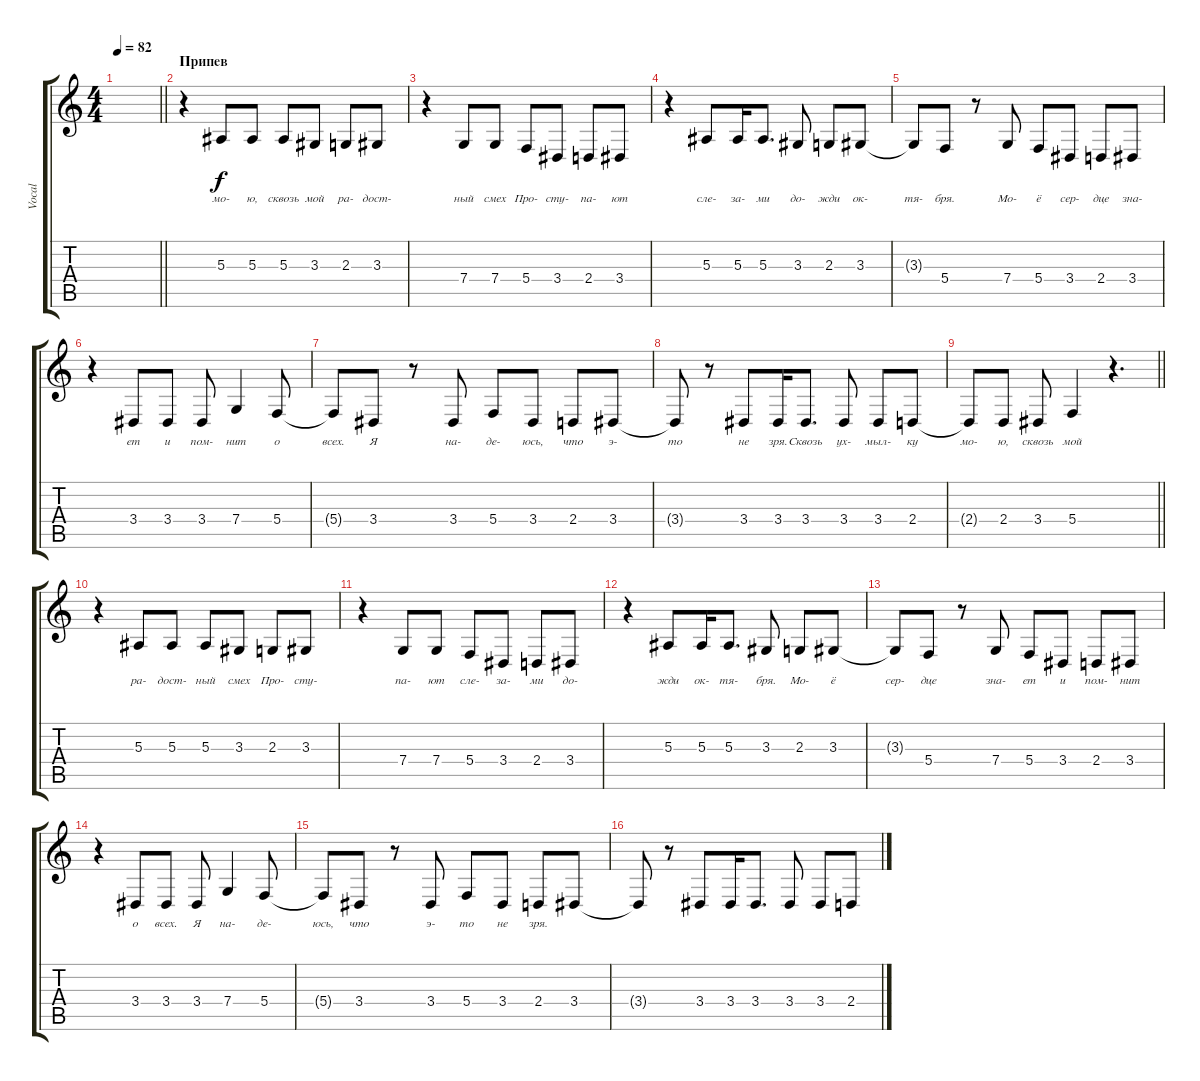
\track ("Vocal" "Vocal") {instrument oboe}
\staff {score tabs}
\tuning (D4 A3 F3 C3 G2 C2) {hide}
\ts (4 4)
\tempo 82
\clef g2
\barLineRight lightlight
\ks c
|
\section ("" "Припев")
r.4 5.3.8{lyrics (0 "мо-") lyrics (1 "") lyrics (2 "") lyrics (3 "") lyrics (4 "")} 5.3.8{lyrics (0 "ю,") lyrics (1 "") lyrics (2 "") lyrics (3 "") lyrics (4 "")} 5.3.8{lyrics (0 "сквозь") lyrics (1 "") lyrics (2 "") lyrics (3 "") lyrics (4 "")} 3.3.8{lyrics (0 "мой") lyrics (1 "") lyrics (2 "") lyrics (3 "") lyrics (4 "")} 2.3.8{lyrics (0 "ра-") lyrics (1 "") lyrics (2 "") lyrics (3 "") lyrics (4 "")} 3.3.8{lyrics (0 "дост-") lyrics (1 "") lyrics (2 "") lyrics (3 "") lyrics (4 "")} |
r.4 7.4.8{lyrics (0 "ный") lyrics (1 "") lyrics (2 "") lyrics (3 "") lyrics (4 "")} 7.4.8{lyrics (0 "смех") lyrics (1 "") lyrics (2 "") lyrics (3 "") lyrics (4 "")} 5.4.8{lyrics (0 "Про-") lyrics (1 "") lyrics (2 "") lyrics (3 "") lyrics (4 "")} 3.4.8{lyrics (0 "сту-") lyrics (1 "") lyrics (2 "") lyrics (3 "") lyrics (4 "")} 2.4.8{lyrics (0 "па-") lyrics (1 "") lyrics (2 "") lyrics (3 "") lyrics (4 "")} 3.4.8{lyrics (0 "ют") lyrics (1 "") lyrics (2 "") lyrics (3 "") lyrics (4 "")} |
r.4 5.3.8{lyrics (0 "сле-") lyrics (1 "") lyrics (2 "") lyrics (3 "") lyrics (4 "")} 5.3.16{lyrics (0 "за-") lyrics (1 "") lyrics (2 "") lyrics (3 "") lyrics (4 "")} 5.3.8{d lyrics (0 "ми") lyrics (1 "") lyrics (2 "") lyrics (3 "") lyrics (4 "")} 3.3.8{lyrics (0 "до-") lyrics (1 "") lyrics (2 "") lyrics (3 "") lyrics (4 "")} 2.3.8{lyrics (0 "жди") lyrics (1 "") lyrics (2 "") lyrics (3 "") lyrics (4 "")} 3.3.8{lyrics (0 "ок-") lyrics (1 "") lyrics (2 "") lyrics (3 "") lyrics (4 "")} |
3.3{t}.8{lyrics (0 "тя-") lyrics (1 "") lyrics (2 "") lyrics (3 "") lyrics (4 "")} 5.4.8{lyrics (0 "бря.") lyrics (1 "") lyrics (2 "") lyrics (3 "") lyrics (4 "")} r.8 7.4.8{lyrics (0 "Мо-") lyrics (1 "") lyrics (2 "") lyrics (3 "") lyrics (4 "")} 5.4.8{lyrics (0 "ё") lyrics (1 "") lyrics (2 "") lyrics (3 "") lyrics (4 "")} 3.4.8{lyrics (0 "сер-") lyrics (1 "") lyrics (2 "") lyrics (3 "") lyrics (4 "")} 2.4.8{lyrics (0 "дце") lyrics (1 "") lyrics (2 "") lyrics (3 "") lyrics (4 "")} 3.4.8{lyrics (0 "зна-") lyrics (1 "") lyrics (2 "") lyrics (3 "") lyrics (4 "")} |
r.4 3.4.8{lyrics (0 "ет") lyrics (1 "") lyrics (2 "") lyrics (3 "") lyrics (4 "")} 3.4.8{lyrics (0 "и") lyrics (1 "") lyrics (2 "") lyrics (3 "") lyrics (4 "")} 3.4.8{lyrics (0 "пом-") lyrics (1 "") lyrics (2 "") lyrics (3 "") lyrics (4 "")} 7.4.4{lyrics (0 "нит") lyrics (1 "") lyrics (2 "") lyrics (3 "") lyrics (4 "")} 5.4.8{lyrics (0 "о") lyrics (1 "") lyrics (2 "") lyrics (3 "") lyrics (4 "")} |
5.4{t}.8{lyrics (0 "всех.") lyrics (1 "") lyrics (2 "") lyrics (3 "") lyrics (4 "")} 3.4.8{lyrics (0 "Я") lyrics (1 "") lyrics (2 "") lyrics (3 "") lyrics (4 "")} r.8 3.4.8{lyrics (0 "на-") lyrics (1 "") lyrics (2 "") lyrics (3 "") lyrics (4 "")} 5.4.8{lyrics (0 "де-") lyrics (1 "") lyrics (2 "") lyrics (3 "") lyrics (4 "")} 3.4.8{lyrics (0 "юсь,") lyrics (1 "") lyrics (2 "") lyrics (3 "") lyrics (4 "")} 2.4.8{lyrics (0 "что") lyrics (1 "") lyrics (2 "") lyrics (3 "") lyrics (4 "")} 3.4.8{lyrics (0 "э-") lyrics (1 "") lyrics (2 "") lyrics (3 "") lyrics (4 "")} |
3.4{t}.8{lyrics (0 "то") lyrics (1 "") lyrics (2 "") lyrics (3 "") lyrics (4 "")} r.8 3.4.8{lyrics (0 "не") lyrics (1 "") lyrics (2 "") lyrics (3 "") lyrics (4 "")} 3.4.16{lyrics (0 "зря.") lyrics (1 "") lyrics (2 "") lyrics (3 "") lyrics (4 "")} 3.4.8{d lyrics (0 "Сквозь") lyrics (1 "") lyrics (2 "") lyrics (3 "") lyrics (4 "")} 3.4.8{lyrics (0 "ух-") lyrics (1 "") lyrics (2 "") lyrics (3 "") lyrics (4 "")} 3.4.8{lyrics (0 "мыл-") lyrics (1 "") lyrics (2 "") lyrics (3 "") lyrics (4 "")} 2.4.8{lyrics (0 "ку") lyrics (1 "") lyrics (2 "") lyrics (3 "") lyrics (4 "")} |
\barLineRight lightlight
2.4{t}.8{lyrics (0 "мо-") lyrics (1 "") lyrics (2 "") lyrics (3 "") lyrics (4 "")} 2.4.8{lyrics (0 "ю,") lyrics (1 "") lyrics (2 "") lyrics (3 "") lyrics (4 "")} 3.4.8{lyrics (0 "сквозь") lyrics (1 "") lyrics (2 "") lyrics (3 "") lyrics (4 "")} 5.4.4{lyrics (0 "мой") lyrics (1 "") lyrics (2 "") lyrics (3 "") lyrics (4 "")} r.4{d} |
r.4 5.3.8{lyrics (0 "ра-") lyrics (1 "") lyrics (2 "") lyrics (3 "") lyrics (4 "")} 5.3.8{lyrics (0 "дост-") lyrics (1 "") lyrics (2 "") lyrics (3 "") lyrics (4 "")} 5.3.8{lyrics (0 "ный") lyrics (1 "") lyrics (2 "") lyrics (3 "") lyrics (4 "")} 3.3.8{lyrics (0 "смех") lyrics (1 "") lyrics (2 "") lyrics (3 "") lyrics (4 "")} 2.3.8{lyrics (0 "Про-") lyrics (1 "") lyrics (2 "") lyrics (3 "") lyrics (4 "")} 3.3.8{lyrics (0 "сту-") lyrics (1 "") lyrics (2 "") lyrics (3 "") lyrics (4 "")} |
r.4 7.4.8{lyrics (0 "па-") lyrics (1 "") lyrics (2 "") lyrics (3 "") lyrics (4 "")} 7.4.8{lyrics (0 "ют") lyrics (1 "") lyrics (2 "") lyrics (3 "") lyrics (4 "")} 5.4.8{lyrics (0 "сле-") lyrics (1 "") lyrics (2 "") lyrics (3 "") lyrics (4 "")} 3.4.8{lyrics (0 "за-") lyrics (1 "") lyrics (2 "") lyrics (3 "") lyrics (4 "")} 2.4.8{lyrics (0 "ми") lyrics (1 "") lyrics (2 "") lyrics (3 "") lyrics (4 "")} 3.4.8{lyrics (0 "до-") lyrics (1 "") lyrics (2 "") lyrics (3 "") lyrics (4 "")} |
r.4 5.3.8{lyrics (0 "жди") lyrics (1 "") lyrics (2 "") lyrics (3 "") lyrics (4 "")} 5.3.16{lyrics (0 "ок-") lyrics (1 "") lyrics (2 "") lyrics (3 "") lyrics (4 "")} 5.3.8{d lyrics (0 "тя-") lyrics (1 "") lyrics (2 "") lyrics (3 "") lyrics (4 "")} 3.3.8{lyrics (0 "бря.") lyrics (1 "") lyrics (2 "") lyrics (3 "") lyrics (4 "")} 2.3.8{lyrics (0 "Мо-") lyrics (1 "") lyrics (2 "") lyrics (3 "") lyrics (4 "")} 3.3.8{lyrics (0 "ё") lyrics (1 "") lyrics (2 "") lyrics (3 "") lyrics (4 "")} |
3.3{t}.8{lyrics (0 "сер-") lyrics (1 "") lyrics (2 "") lyrics (3 "") lyrics (4 "")} 5.4.8{lyrics (0 "дце") lyrics (1 "") lyrics (2 "") lyrics (3 "") lyrics (4 "")} r.8 7.4.8{lyrics (0 "зна-") lyrics (1 "") lyrics (2 "") lyrics (3 "") lyrics (4 "")} 5.4.8{lyrics (0 "ет") lyrics (1 "") lyrics (2 "") lyrics (3 "") lyrics (4 "")} 3.4.8{lyrics (0 "и") lyrics (1 "") lyrics (2 "") lyrics (3 "") lyrics (4 "")} 2.4.8{lyrics (0 "пом-") lyrics (1 "") lyrics (2 "") lyrics (3 "") lyrics (4 "")} 3.4.8{lyrics (0 "нит") lyrics (1 "") lyrics (2 "") lyrics (3 "") lyrics (4 "")} |
r.4 3.4.8{lyrics (0 "о") lyrics (1 "") lyrics (2 "") lyrics (3 "") lyrics (4 "")} 3.4.8{lyrics (0 "всех.") lyrics (1 "") lyrics (2 "") lyrics (3 "") lyrics (4 "")} 3.4.8{lyrics (0 "Я") lyrics (1 "") lyrics (2 "") lyrics (3 "") lyrics (4 "")} 7.4.4{lyrics (0 "на-") lyrics (1 "") lyrics (2 "") lyrics (3 "") lyrics (4 "")} 5.4.8{lyrics (0 "де-") lyrics (1 "") lyrics (2 "") lyrics (3 "") lyrics (4 "")} |
5.4{t}.8{lyrics (0 "юсь,") lyrics (1 "") lyrics (2 "") lyrics (3 "") lyrics (4 "")} 3.4.8{lyrics (0 "что") lyrics (1 "") lyrics (2 "") lyrics (3 "") lyrics (4 "")} r.8 3.4.8{lyrics (0 "э-") lyrics (1 "") lyrics (2 "") lyrics (3 "") lyrics (4 "")} 5.4.8{lyrics (0 "то") lyrics (1 "") lyrics (2 "") lyrics (3 "") lyrics (4 "")} 3.4.8{lyrics (0 "не") lyrics (1 "") lyrics (2 "") lyrics (3 "") lyrics (4 "")} 2.4.8{lyrics (0 "зря.") lyrics (1 "") lyrics (2 "") lyrics (3 "") lyrics (4 "")} 3.4.8 |
3.4{t}.8 r.8 3.4.8 3.4.16 3.4.8{d} 3.4.8 3.4.8 2.4.8
